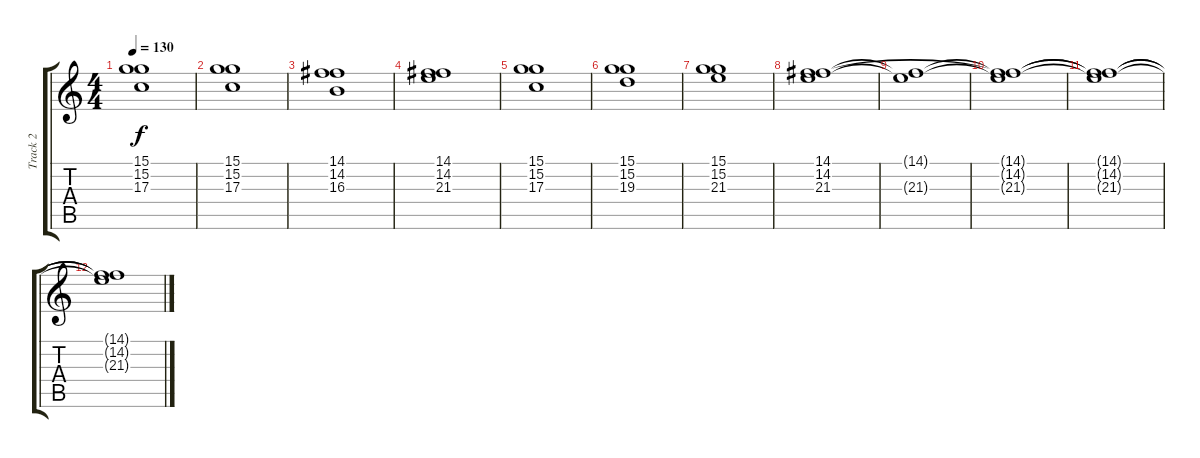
\track ("Track 2" "Track 2") {instrument stringensemble2}
\staff {score tabs}
\tuning (E4 E4 G3 D3 A2 E2) {hide}
\ts (4 4)
\tempo 130
\clef g2
\ks c
(15.1 15.2 17.3).1{dy f} |
(15.1 15.2 17.3).1 |
(14.1 14.2 16.3).1 |
(14.1 14.2 21.3).1 |
(15.1 15.2 17.3).1 |
(15.1 15.2 19.3).1 |
(15.1 15.2 21.3).1 |
(14.1 14.2 21.3).1 |
(14.1{t} 21.3{t}).1 |
(14.1{t} 14.2{t} 21.3{t}).1 |
(14.1{t} 14.2{t} 21.3{t}).1 |
(14.1{t} 14.2{t} 21.3{t}).1
